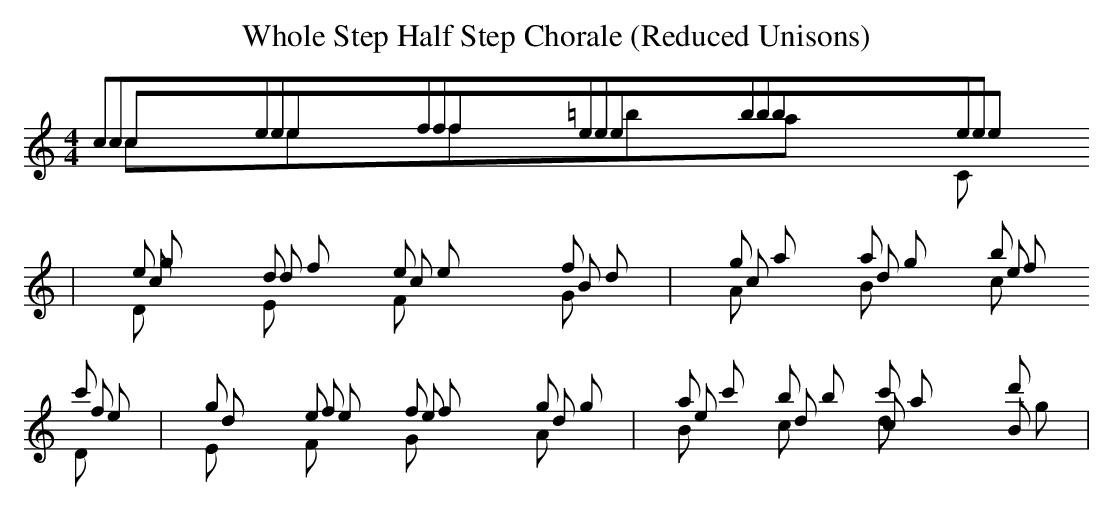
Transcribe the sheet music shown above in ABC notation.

X:1
T: Whole Step Half Step Chorale (Reduced Unisons)
M: 4/4
K: C
%%score (V1 V2 V3 V4)
[V:V1] clef=treble
[V:V2] clef=treble
[V:V3] clef=treble
[V:V4] clef=bass
[V:V1] | c d e f | g a b c' | d e f g | a b c' d' |
[V:V2] | e d c B | c d e f | g f e d | e d c B |
[V:V3] | g f e d | a g f e | d e f g | c' b a g |
[V:V4] | C D E F | G A B c | D E F G | A B C' D' |
